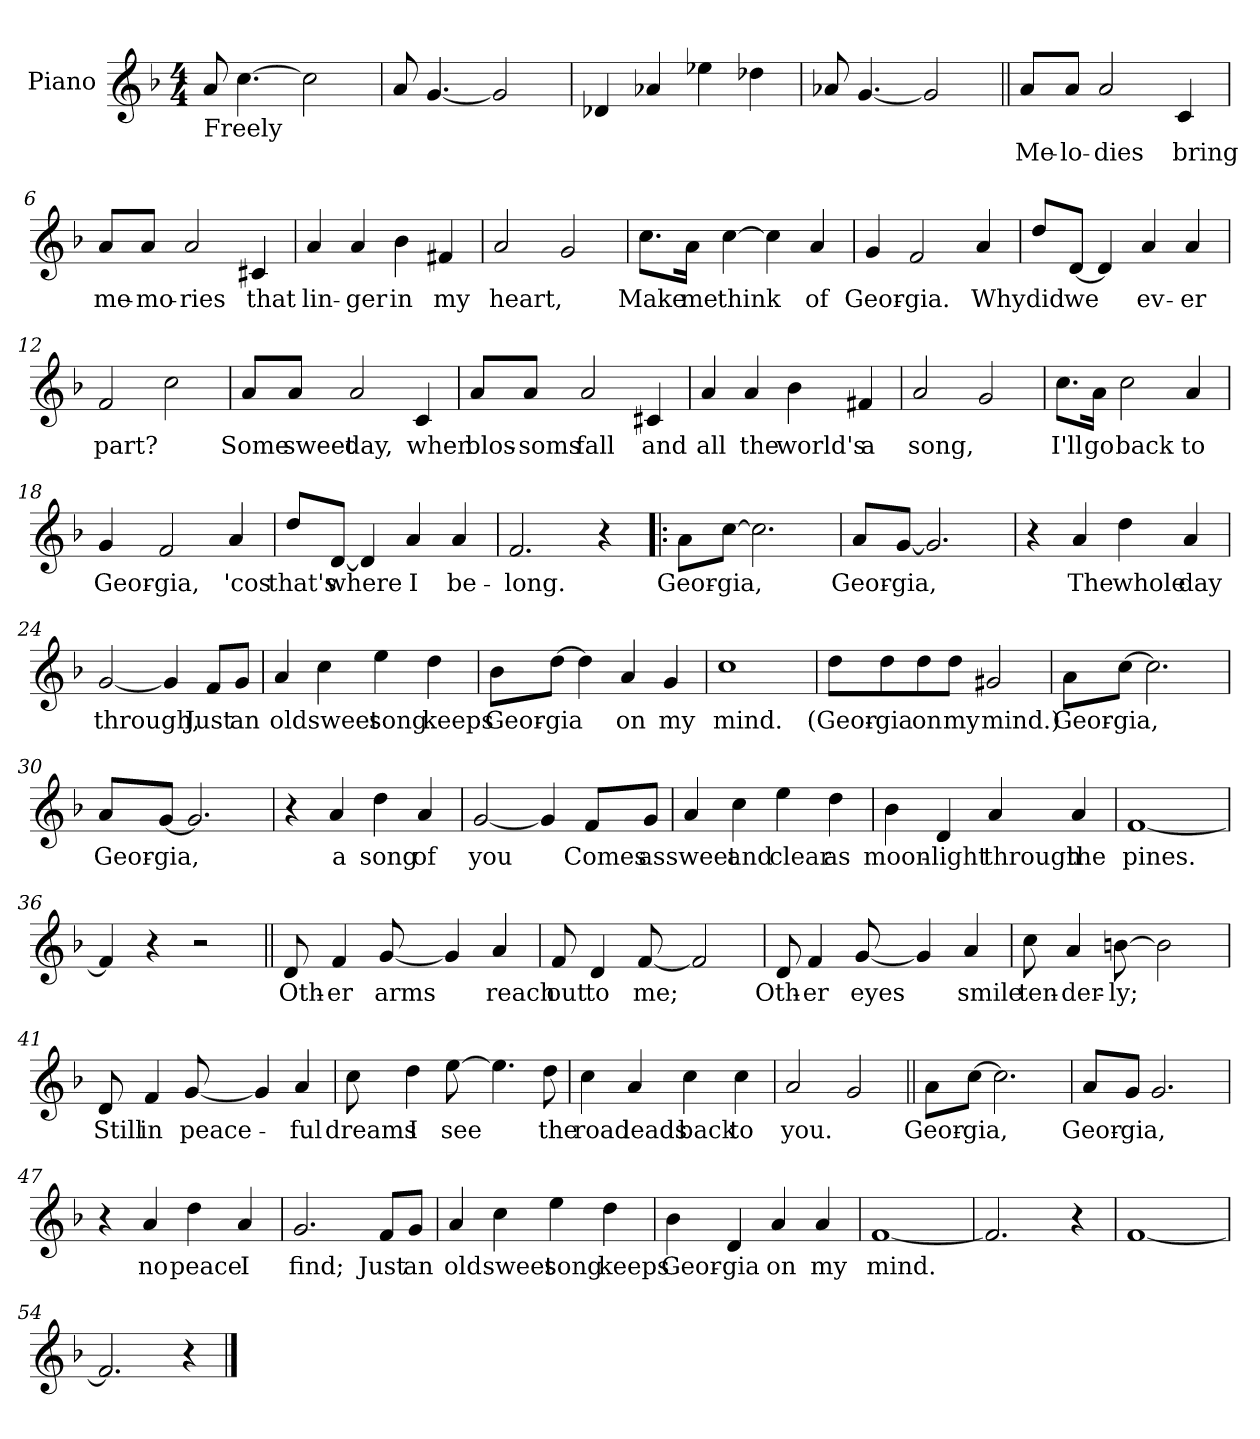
**kern	**text
*part1	*part1
*staff1	*staff1
*I"Piano	*
*I'Pno	*
*clefG2	*
*k[b-]	*
*F:	*
*M4/4	*
=1	=1
!LO:TX:b:t=Freely	!
8a/	.
[4.cc\	.
2cc\]	.
=2	=2
8a/	.
[4.g/	.
2g/]	.
=3	=3
4d-X/	.
4a-X/	.
4ee-X\	.
4dd-X\	.
=4	=4
8a-X/	.
[4.g/	.
2g/]	.
!!LO:LB:g=z
=5||	=5||
8a/L	Me-
8a/J	lo-
2a/	dies
4c/	bring
=6	=6
8a/L	me-
8a/J	mo-
2a/	ries
4c#X/	that
=7	=7
4a/	lin-
4a/	ger
4b-\	in
4f#X/	my
=8	=8
2a/	heart,
2g/	.
!!LO:LB:g=z
=9	=9
8.cc\L	Make
16a\J	me
[4cc\	think
4cc\]	.
4a/	of
=10	=10
4g/	Geor-
2f/	gia.
4a/	Why
=11	=11
8dd/L	did
[8d/J	we
4d/]	.
4a/	ev-
4a/	er
=12	=12
2f/	part?
2cc\	.
!!LO:LB:g=z
=13	=13
8a/L	Some
8a/J	sweet
2a/	day,
4c/	when
=14	=14
8a/L	blos-
8a/J	soms
2a/	fall
4c#X/	and
=15	=15
4a/	all
4a/	the
4b-\	world's
4f#X/	a
=16	=16
2a/	song,
2g/	.
!!LO:LB:g=z
=17	=17
8.cc\L	I'll
16a\J	go
2cc\	back
4a/	to
=18	=18
4g/	Geor-
2f/	gia,
4a/	'cos
=19	=19
8dd/L	that's
[8d/J	where
4d/]	.
4a/	I
4a/	be-
=20	=20
2.f/	long.
4r	.
!!LO:LB:g=z
=21!|:	=21!|:
8a\L	Geor-
[8cc\J	gia,
2.cc\]	.
=22	=22
8a/L	Geor-
[8g/J	gia,
2.g/]	.
=23	=23
4r	.
4a/	The
4dd\	whole
4a/	day
=24	=24
[2g/	through,
4g/]	.
8f/L	Just
8g/J	an
!!LO:LB:g=z
=25	=25
4a/	old
4cc\	sweet
4ee\	song
4dd\	keeps
=26	=26
8b-\L	Geor-
[8dd\J	gia
4dd\]	.
4a/	on
4g/	my
=27	=27
1cc	mind.
=28	=28
8dd\L	(Geor-
8dd\	gia
8dd\	on
8dd\J	my
2g#X/	mind.)
!!LO:LB:g=z
=29	=29
8a\L	Geor-
[8cc\J	gia,
2.cc\]	.
=30	=30
8a/L	Geor-
[8g/J	gia,
2.g/]	.
=31	=31
4r	.
4a/	a
4dd\	song
4a/	of
=32	=32
[2g/	you
4g/]	.
8f/L	Comes
8g/J	as
!!LO:LB:g=z
=33	=33
4a/	sweet
4cc\	and
4ee\	clear
4dd\	as
=34	=34
4b-\	moon-
4d/	light
4a/	through
4a/	the
=35	=35
[1f	pines.
=36	=36
4f/]	.
4r	.
2r	.
!!LO:LB:g=z
=37||	=37||
8d/	Oth-
4f/	er
[8g/	arms
4g/]	.
4a/	reach
=38	=38
8f/	out
4d/	to
[8f/	me;
2f/]	.
=39	=39
8d/	Oth-
4f/	er
[8g/	eyes
4g/]	.
4a/	smile
=40	=40
8cc\	ten-
4a/	der-
[8bn\	ly;
2b\]	.
!!LO:LB:g=z
=41	=41
8d/	Still
4f/	in
[8g/	peace-
4g/]	.
4a/	ful
=42	=42
8cc\	dreams
4dd\	I
[8ee\	see
4.ee\]	.
8dd\	the
=43	=43
4cc\	road
4a/	leads
4cc\	back
4cc\	to
=44	=44
2a/	you.
2g/	.
!!LO:LB:g=z
=45||	=45||
8a\L	Geor-
[8cc\J	gia,
2.cc\]	.
=46	=46
8a/L	Geor-
8g/J	gia,
2.g/	.
=47	=47
4r	.
4a/	no
4dd\	peace
4a/	I
=48	=48
2.g/	find;
8f/L	Just
8g/J	an
=49	=49
4a/	old
4cc\	sweet
4ee\	song
4dd\	keeps
!!LO:LB:g=z
=50	=50
4b-\	Geor-
4d/	gia
4a/	on
4a/	my
=51	=51
[1f	mind.
=52	=52
2.f/]	.
4r	.
=53	=53
[1f	.
=54	=54
2.f/]	.
4r	.
==	==
*-	*-
